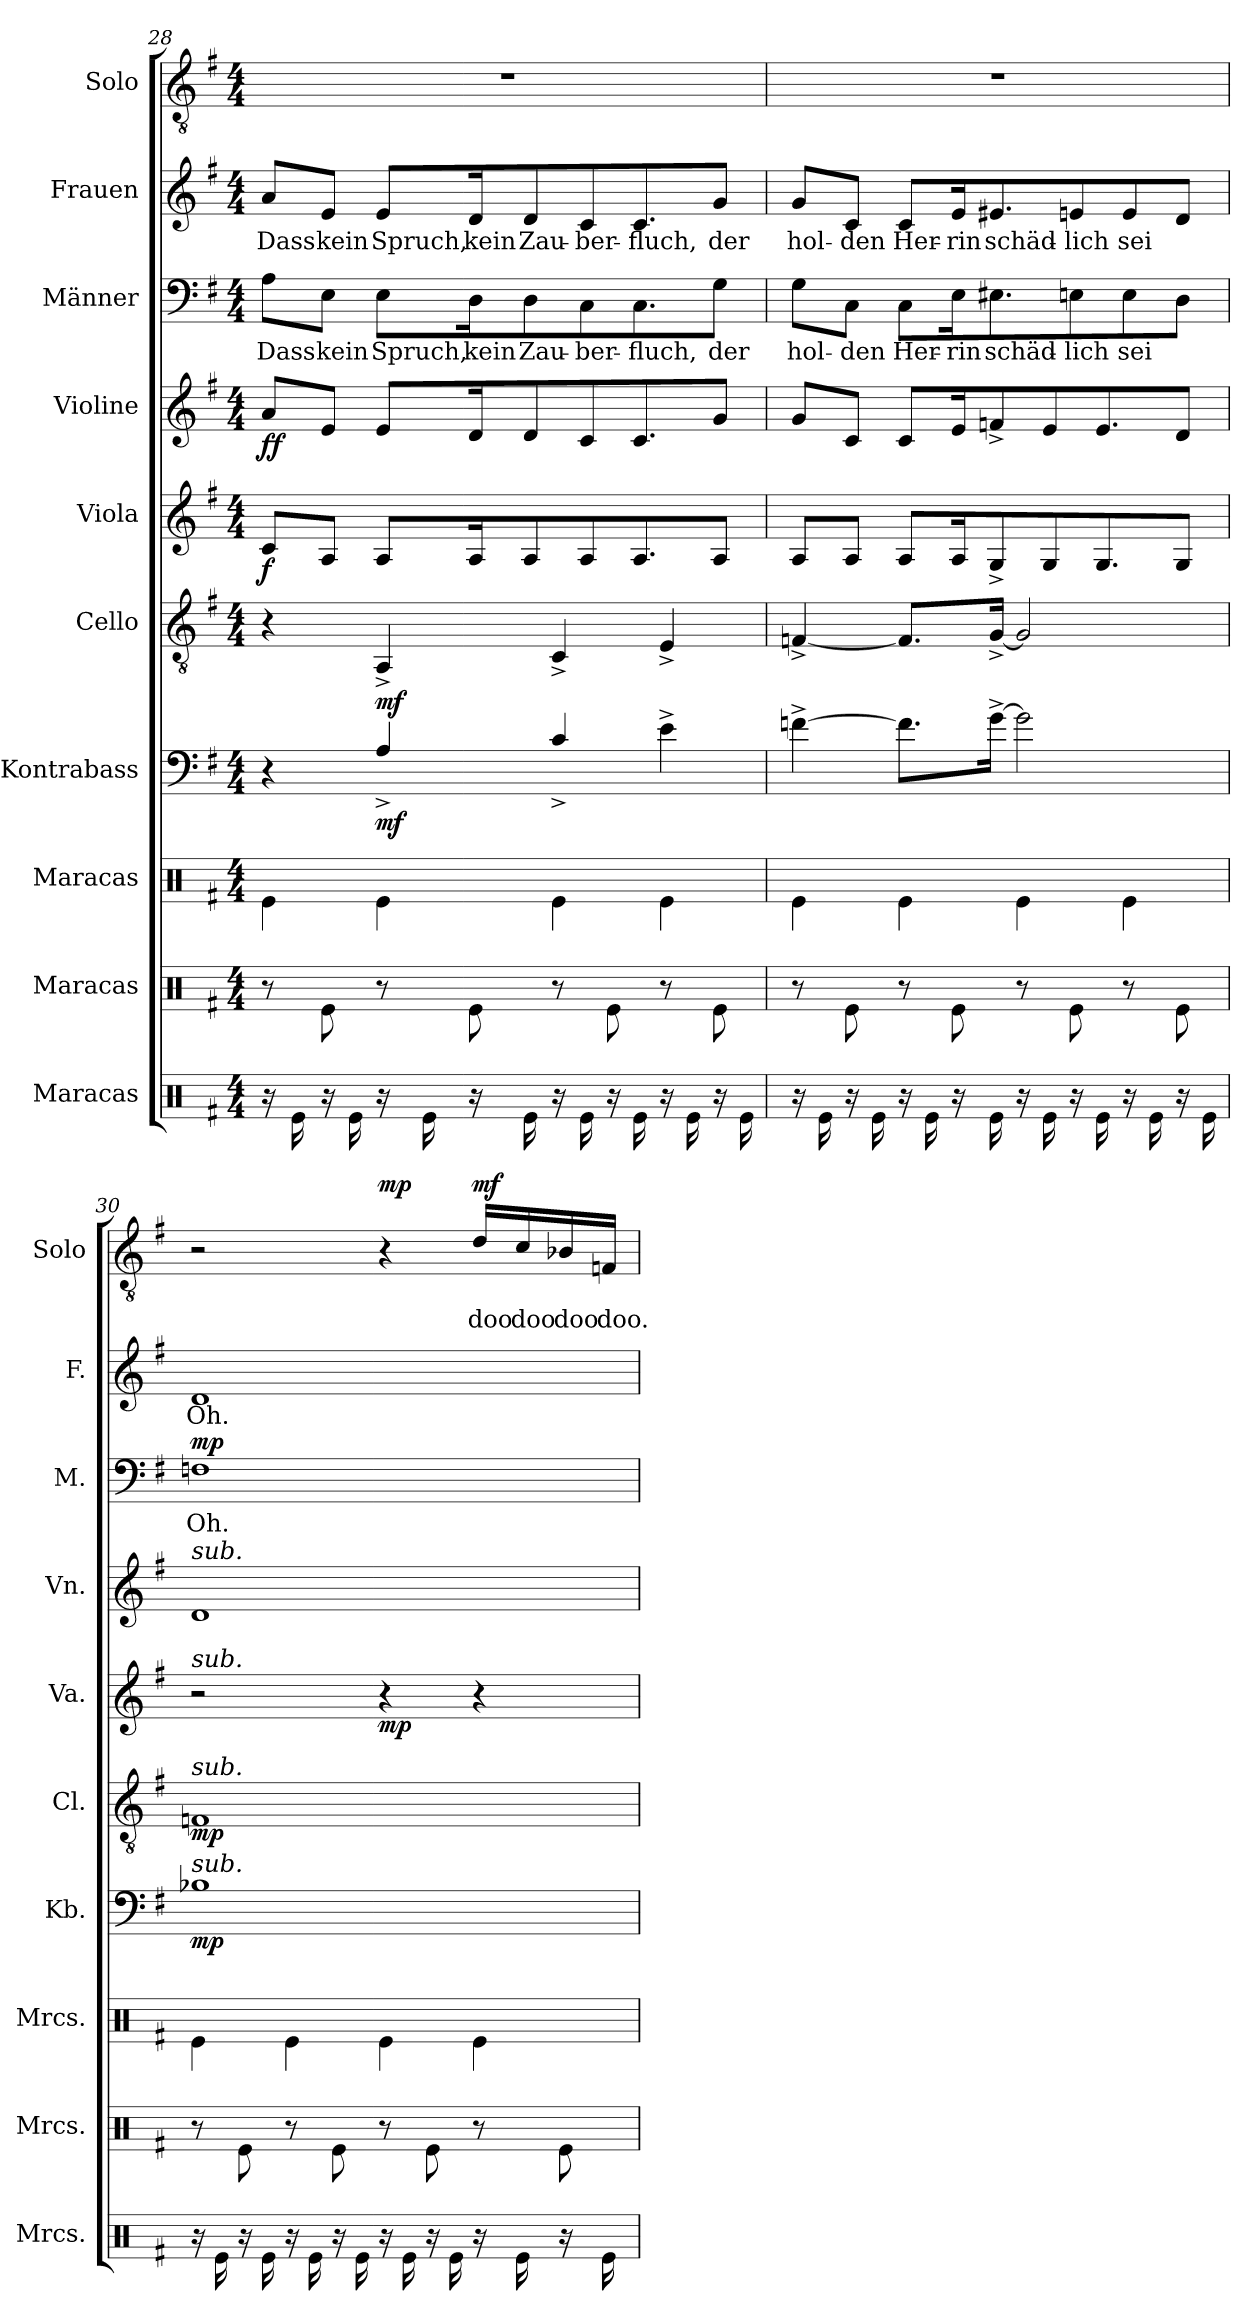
**kern	**kern	**kern	**kern	**dynam	**kern	**dynam	**kern	**dynam	**kern	**dynam	**kern	**text	**dynam	**kern	**text	**dynam	**kern	**text	**text	**dynam
*part10	*part9	*part8	*part7	*part7	*part6	*part6	*part5	*part5	*part4	*part4	*part3	*part3	*part3	*part2	*part2	*part2	*part1	*part1	*part1	*part1
*staff10	*staff9	*staff8	*staff7	*staff7	*staff6	*staff6	*staff5	*staff5	*staff4	*staff4	*staff3	*staff3	*staff3	*staff2	*staff2	*staff2	*staff1	*staff1	*staff1	*staff1
*I"Maracas	*I"Maracas	*I"Maracas	*I"Kontrabass	*	*I"Cello	*	*I"Viola	*	*I"Violine	*	*I"Männer	*	*	*I"Frauen	*	*	*I"Solo	*	*	*
*I'Mrcs.	*I'Mrcs.	*I'Mrcs.	*I'Kb.	*	*I'Cl.	*	*I'Va.	*	*I'Vn.	*	*I'M.	*	*	*I'F.	*	*	*I'Solo	*	*	*
!!LO:PB:g=z
*clefX	*clefX	*clefX	*clefF4	*	*clefGv2	*	*clefG2	*	*clefG2	*	*clefF4	*	*	*clefG2	*	*	*clefGv2	*	*	*
*	*	*	*ITrd7c12	*	*	*	*	*	*	*	*	*	*	*	*	*	*	*	*	*
*k[f#]	*k[f#]	*k[f#]	*k[f#]	*	*k[f#]	*	*k[f#]	*	*k[f#]	*	*k[f#]	*	*	*k[f#]	*	*	*k[f#]	*	*	*
*M4/4	*M4/4	*M4/4	*M4/4	*	*M4/4	*	*M4/4	*	*M4/4	*	*M4/4	*	*	*M4/4	*	*	*M4/4	*	*	*
=28	=28	=28	=28	=28	=28	=28	=28	=28	=28	=28	=28	=28	=28	=28	=28	=28	=28	=28	=28	=28
!	!	!	!	!	!	!	!	!LO:DY:b	!	!LO:DY:b	!	!LO:LY:b	!	!	!LO:LY:b	!	!	!	!	!
!	!	!	!	!	!	!	!	!	!	!LO:DY:n=1:b	!	!	!	!	!	!	!	!	!	!
16r	8r	4Re\	4r	.	4r	.	8c/L	f	8a/L	f f	8A\L	Dass	.	8a/L	Dass	.	1r	.	.	.
16Re\	.	.	.	.	.	.	.	.	.	.	.	.	.	.	.	.	.	.	.	.
!	!	!	!	!	!	!	!	!	!	!	!	!LO:LY:b	!	!	!LO:LY:b	!	!	!	!	!
16r	8Re\	.	.	.	.	.	8A/J	.	8e/J	.	8E\J	kein	.	8e/J	kein	.	.	.	.	.
16Re\	.	.	.	.	.	.	.	.	.	.	.	.	.	.	.	.	.	.	.	.
!	!	!	!	!LO:DY:b	!	!LO:DY:b	!	!	!	!	!	!LO:LY:b	!	!	!LO:LY:b	!	!	!	!	!
16r	8r	4Re\	4AA^/	mf	4AA^/	mf	8A/L	.	8e/L	.	8E\L	Spruch,	.	8e/L	Spruch,	.	.	.	.	.
16Re\	.	.	.	.	.	.	.	.	.	.	.	.	.	.	.	.	.	.	.	.
!	!	!	!	!	!	!	!	!	!	!	!	!LO:LY:b	!	!	!LO:LY:b	!	!	!	!	!
16r	8Re\	.	.	.	.	.	16A/K	.	16d/K	.	16D\K	kein	.	16d/K	kein	.	.	.	.	.
!	!	!	!	!	!	!	!	!	!	!	!	!LO:LY:b	!	!	!LO:LY:b	!	!	!	!	!
16Re\	.	.	.	.	.	.	8A/	.	8d/	.	8D\	Zau-	.	8d/	Zau-	.	.	.	.	.
16r	8r	4Re\	4C^/	.	4C^/	.	.	.	.	.	.	.	.	.	.	.	.	.	.	.
!	!	!	!	!	!	!	!	!	!	!	!	!LO:LY:b	!	!	!LO:LY:b	!	!	!	!	!
16Re\	.	.	.	.	.	.	8A/	.	8c/	.	8C\	-ber-	.	8c/	-ber-	.	.	.	.	.
16r	8Re\	.	.	.	.	.	.	.	.	.	.	.	.	.	.	.	.	.	.	.
!	!	!	!	!	!	!	!	!	!	!	!	!LO:LY:b	!	!	!LO:LY:b	!	!	!	!	!
16Re\	.	.	.	.	.	.	8.A/	.	8.c/	.	8.C\	-fluch,	.	8.c/	-fluch,	.	.	.	.	.
16r	8r	4Re\	4E^\	.	4E^/	.	.	.	.	.	.	.	.	.	.	.	.	.	.	.
16Re\	.	.	.	.	.	.	.	.	.	.	.	.	.	.	.	.	.	.	.	.
!	!	!	!	!	!	!	!	!	!	!	!	!LO:LY:b	!	!	!LO:LY:b	!	!	!	!	!
16r	8Re\	.	.	.	.	.	8A/J	.	8g/J	.	8G\J	der	.	8g/J	der	.	.	.	.	.
16Re\	.	.	.	.	.	.	.	.	.	.	.	.	.	.	.	.	.	.	.	.
!!LO:PB:g=z
=29	=29	=29	=29	=29	=29	=29	=29	=29	=29	=29	=29	=29	=29	=29	=29	=29	=29	=29	=29	=29
!	!	!	!	!	!	!	!	!	!	!	!	!LO:LY:b	!	!	!LO:LY:b	!	!	!	!	!
16r	8r	4Re\	[4Fn^\	.	[4Fn^/	.	8A/L	.	8g/L	.	8G\L	hol-	.	8g/L	hol-	.	1r	.	.	.
16Re\	.	.	.	.	.	.	.	.	.	.	.	.	.	.	.	.	.	.	.	.
!	!	!	!	!	!	!	!	!	!	!	!	!LO:LY:b	!	!	!LO:LY:b	!	!	!	!	!
16r	8Re\	.	.	.	.	.	8A/J	.	8c/J	.	8C\J	-den	.	8c/J	-den	.	.	.	.	.
16Re\	.	.	.	.	.	.	.	.	.	.	.	.	.	.	.	.	.	.	.	.
!	!	!	!	!	!	!	!	!	!	!	!	!LO:LY:b	!	!	!LO:LY:b	!	!	!	!	!
16r	8r	4Re\	8.F\L]	.	8.F/L]	.	8A/L	.	8c/L	.	8C\L	Her-	.	8c/L	Her-	.	.	.	.	.
16Re\	.	.	.	.	.	.	.	.	.	.	.	.	.	.	.	.	.	.	.	.
!	!	!	!	!	!	!	!	!	!	!	!	!LO:LY:b	!	!	!LO:LY:b	!	!	!	!	!
16r	8Re\	.	.	.	.	.	16A/K	.	16e/K	.	16E\K	-rin	.	16e/K	-rin	.	.	.	.	.
!	!	!	!	!	!	!	!	!	!	!	!	!LO:LY:b	!	!	!LO:LY:b	!	!	!	!	!
16Re\	.	.	[16G^\Jk	.	[16G^/Jk	.	8G^/	.	8fn^/	.	8.E#X\	schäd-	.	8.e#X/	schäd-	.	.	.	.	.
16r	8r	4Re\	2G\]	.	2G/]	.	.	.	.	.	.	.	.	.	.	.	.	.	.	.
16Re\	.	.	.	.	.	.	8G/	.	8e/	.	.	.	.	.	.	.	.	.	.	.
!	!	!	!	!	!	!	!	!	!	!	!	!LO:LY:b	!	!	!LO:LY:b	!	!	!	!	!
16r	8Re\	.	.	.	.	.	.	.	.	.	8En\	-lich	.	8en/	-lich	.	.	.	.	.
16Re\	.	.	.	.	.	.	8.G/	.	8.e/	.	.	.	.	.	.	.	.	.	.	.
!	!	!	!	!	!	!	!	!	!	!	!	!LO:LY:b	!	!	!LO:LY:b	!	!	!	!	!
16r	8r	4Re\	.	.	.	.	.	.	.	.	8E\	sei	.	8e/	sei	.	.	.	.	.
16Re\	.	.	.	.	.	.	.	.	.	.	.	.	.	.	.	.	.	.	.	.
16r	8Re\	.	.	.	.	.	8G/J	.	8d/J	.	8D\J	.	.	8d/J	.	.	.	.	.	.
16Re\	.	.	.	.	.	.	.	.	.	.	.	.	.	.	.	.	.	.	.	.
!!LO:PB:g=z
=30	=30	=30	=30	=30	=30	=30	=30	=30	=30	=30	=30	=30	=30	=30	=30	=30	=30	=30	=30	=30
!	!	!	!	!	!	!	!	!	!LO:TX:a:i:t=sub.	!	!	!	!	!	!	!	!	!	!	!
!	!	!	!	!	!	!	!LO:TX:a:i:t=sub.	!	!	!	!	!	!	!	!	!	!	!	!	!
!	!	!	!	!	!LO:TX:a:i:t=sub.	!	!	!	!	!	!	!	!	!	!	!	!	!	!	!
!	!	!	!LO:TX:a:i:t=sub.	!	!	!	!	!	!	!	!	!	!	!	!	!	!	!	!	!
!	!	!	!	!LO:DY:b	!	!LO:DY:b	!	!	!	!LO:DY:b	!	!LO:LY:b	!	!	!LO:LY:b	!	!	!	!	!
!	!	!	!	!	!	!	!	!	!	!LO:DY:n=1:b	!	!	!LO:DY:b	!	!	!LO:DY:b	!	!	!	!
!	!	!	!	!	!	!	!	!	!	!	!	!	!	!	!	!LO:DY:n=1:b	!	!	!	!
16r	8r	4Re\	1BB-X	mp	1Fn	mp	2r	.	1d	mp mp	1Fn	Oh.	mp	1d	Oh.	mp mp	2r	.	.	.
16Re\	.	.	.	.	.	.	.	.	.	.	.	.	.	.	.	.	.	.	.	.
16r	8Re\	.	.	.	.	.	.	.	.	.	.	.	.	.	.	.	.	.	.	.
16Re\	.	.	.	.	.	.	.	.	.	.	.	.	.	.	.	.	.	.	.	.
16r	8r	4Re\	.	.	.	.	.	.	.	.	.	.	.	.	.	.	.	.	.	.
16Re\	.	.	.	.	.	.	.	.	.	.	.	.	.	.	.	.	.	.	.	.
16r	8Re\	.	.	.	.	.	.	.	.	.	.	.	.	.	.	.	.	.	.	.
16Re\	.	.	.	.	.	.	.	.	.	.	.	.	.	.	.	.	.	.	.	.
!	!	!	!	!	!	!	!	!LO:DY:b	!	!	!	!	!	!	!	!	!	!	!	!LO:DY:b
16r	8r	4Re\	.	.	.	.	4r	mp	.	.	.	.	.	.	.	.	4r	.	.	mp
16Re\	.	.	.	.	.	.	.	.	.	.	.	.	.	.	.	.	.	.	.	.
16r	8Re\	.	.	.	.	.	.	.	.	.	.	.	.	.	.	.	.	.	.	.
16Re\	.	.	.	.	.	.	.	.	.	.	.	.	.	.	.	.	.	.	.	.
!	!	!	!	!	!	!	!	!	!	!	!	!	!	!	!	!	!	!	!LO:LY:b	!LO:DY:b
16r	8r	4Re\	.	.	.	.	4r	.	.	.	.	.	.	.	.	.	16d/LL	.	doo	mf
!	!	!	!	!	!	!	!	!	!	!	!	!	!	!	!	!	!	!	!LO:LY:b	!
16Re\	.	.	.	.	.	.	.	.	.	.	.	.	.	.	.	.	16c/	.	doo	.
!	!	!	!	!	!	!	!	!	!	!	!	!	!	!	!	!	!	!	!LO:LY:b	!
16r	8Re\	.	.	.	.	.	.	.	.	.	.	.	.	.	.	.	16B-X/	.	doo	.
!	!	!	!	!	!	!	!	!	!	!	!	!	!	!	!	!	!	!	!LO:LY:b	!
16Re\	.	.	.	.	.	.	.	.	.	.	.	.	.	.	.	.	16Fn/JJ	.	doo.	.
=	=	=	=	=	=	=	=	=	=	=	=	=	=	=	=	=	=	=	=	=
*-	*-	*-	*-	*-	*-	*-	*-	*-	*-	*-	*-	*-	*-	*-	*-	*-	*-	*-	*-	*-
